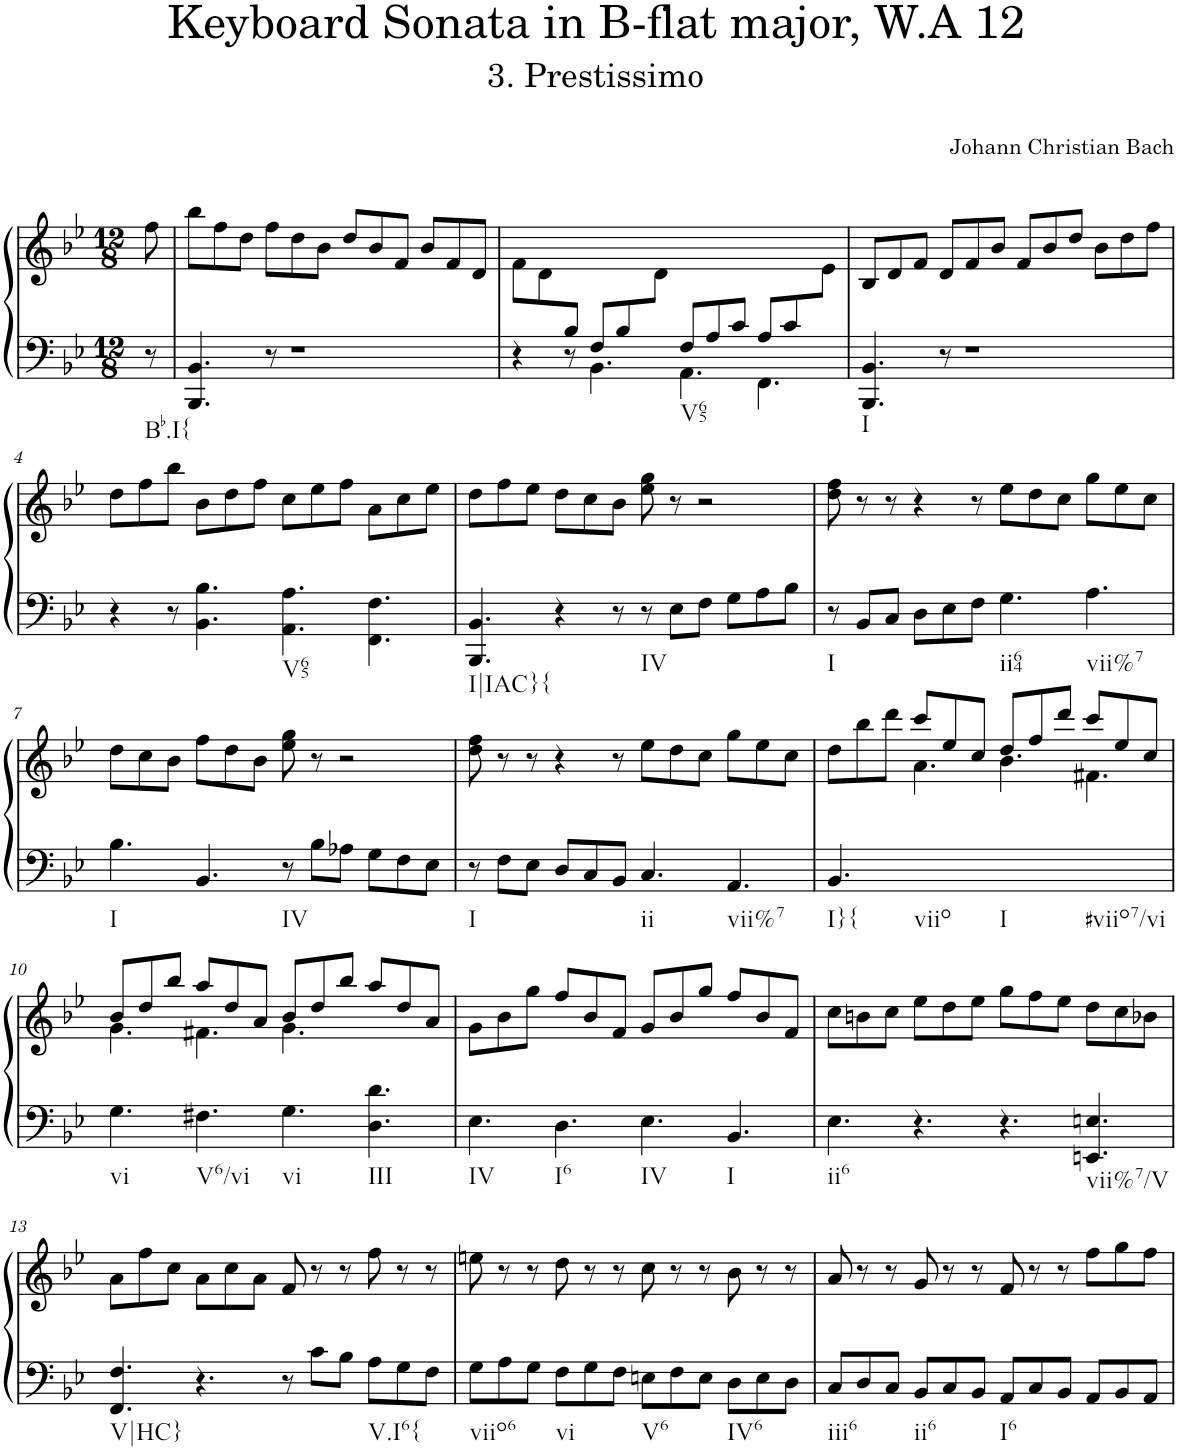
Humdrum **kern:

**kern	**kern
*part1	*part1
*staff2	*staff1
*I"Piano	*
*I'Pno.	*
*clefF4	*clefG2
*k[b-e-]	*k[b-e-]
*M12/8	*M12/8
=	=
!LO:TX:b:t=Bb.I{	!
8r	8ff\
=1	=1
4.BBB-/ 4.BB-/	8bb-\L
.	8ff\
.	8dd\J
8r	8ff\L
1r	8dd\
.	8b-\J
.	8dd/L
.	8b-/
.	8f/J
.	8b-/L
.	8f/
.	8d/J
=2	=2
*^	*
4ryy	4r	8f\L
.	.	8d\
8B-/J	8r	4.ryy
8F/L	4.BB-\	.
8B-/	.	.
8ryy	.	8d\J
!LO:TX:b:t=V65	!	!
8F/L	4.AA\	8ryy
8A/	.	.
8c/J	.	.
8A/L	4.FF\	.
8c/	.	.
8ryy	.	8e-\J
*v	*v	*
=3	=3
!LO:TX:b:t=I	!
4.BBB-/ 4.BB-/	8B-/L
.	8d/
.	8f/J
8r	8d/L
1r	8f/
.	8b-/J
.	8f/L
.	8b-/
.	8dd/J
.	8b-\L
.	8dd\
.	8ff\J
!!LO:LB:g=z
=4	=4
4r	8dd\L
.	8ff\
8r	8bb-\J
4.BB-\ 4.B-\	8b-\L
.	8dd\
.	8ff\J
!LO:TX:b:t=V65	!
4.AA\ 4.A\	8cc\L
.	8ee-\
.	8ff\J
4.FF\ 4.F\	8a\L
.	8cc\
.	8ee-\J
=5	=5
!LO:TX:b:t=I|IAC}{	!
4.BBB-/ 4.BB-/	8dd\L
.	8ff\
.	8ee-\J
4r	8dd\L
.	8cc\
8r	8b-\J
!LO:TX:b:t=IV	!
8r	8ee-\ 8gg\
8E-\L	8r
8F\J	2r
8G\L	.
8A\	.
8B-\J	.
=6	=6
!LO:TX:b:t=I	!
8r	8dd\ 8ff\
8BB-/L	8r
8C/J	8r
8D\L	4r
8E-\	.
8F\J	8r
!LO:TX:b:t=ii64	!
4.G\	8ee-\L
.	8dd\
.	8cc\J
!LO:TX:b:t=vii%7	!
4.A\	8gg\L
.	8ee-\
.	8cc\J
!!LO:LB:g=z
=7	=7
!LO:TX:b:t=I	!
4.B-\	8dd\L
.	8cc\
.	8b-\J
4.BB-/	8ff\L
.	8dd\
.	8b-\J
!LO:TX:b:t=IV	!
8r	8ee-\ 8gg\
8B-\L	8r
8A-X\J	2r
8G\L	.
8F\	.
8E-\J	.
=8	=8
!LO:TX:b:t=I	!
8r	8dd\ 8ff\
8F\L	8r
8E-\J	8r
8D/L	4r
8C/	.
8BB-/J	8r
!LO:TX:b:t=ii	!
4.C/	8ee-\L
.	8dd\
.	8cc\J
!LO:TX:b:t=vii%7	!
4.AA/	8gg\L
.	8ee-\
.	8cc\J
=9	=9
*	*^
!LO:TX:b:t=I}{	!	!
4.BB-/	8dd\L	4.ryy
.	8bb-\	.
.	8ddd\J	.
!LO:TX:b:t=viio	!	!
4.ryy	8ccc/L	4.a\
.	8ee-/	.
.	8cc/J	.
!LO:TX:b:t=I	!	!
4.ryy	8dd/L	4.b-\
.	8ff/	.
.	8ddd/J	.
!LO:TX:b:t=#viio7/vi	!	!
4.ryy	8ccc/L	4.f#X\
.	8ee-/	.
.	8cc/J	.
!!LO:LB:g=z	!!
=10	=10	=10
*^	*	*
!LO:TX:b:t=vi	!	!	!
8ryy	4.G\	8b-/L	4.g\
.	.	8dd/	.
.	.	8bb-/J	.
!	!LO:TX:b:t=V6/vi	!	!
.	4.F#X\	8aa/L	4.f#X\
.	.	8dd/	.
.	.	8a/J	.
!	!LO:TX:b:t=vi	!	!
.	4.G\	8b-/L	4.g\
.	.	8dd/	.
.	.	8bb-/J	.
!LO:TX:b:t=III	!	!	!
4.d\	4.D\	8aa/L	4.ryy
.	.	8dd/	.
.	.	8a/J	.
*v	*v	*	*
*	*v	*v
=11	=11
!LO:TX:b:t=IV	!
4.E-\	8g\L
.	8b-\
.	8gg\J
!LO:TX:b:t=I6	!
4.D\	8ff/L
.	8b-/
.	8f/J
!LO:TX:b:t=IV	!
4.E-\	8g/L
.	8b-/
.	8gg/J
!LO:TX:b:t=I	!
4.BB-/	8ff/L
.	8b-/
.	8f/J
=12	=12
!LO:TX:b:t=ii6	!
4.E-\	8cc\L
.	8bn\
.	8cc\J
4.r	8ee-\L
.	8dd\
.	8ee-\J
4.r	8gg\L
.	8ff\
.	8ee-\J
!LO:TX:b:t=vii%7/V	!
4.EEn/ 4.En/	8dd\L
.	8cc\
.	8b-X\J
!!LO:LB:g=z
=13	=13
!LO:TX:b:t=V|HC}	!
4.FF/ 4.F/	8a\L
.	8ff\
.	8cc\J
4.r	8a\L
.	8cc\
.	8a\J
8r	8f/
8c\L	8r
8B-\J	8r
!LO:TX:b:t=V.I6{	!
8A\L	8ff\
8G\	8r
8F\J	8r
=14	=14
!LO:TX:b:t=viio6	!
8G\L	8een\
8A\	8r
8G\J	8r
!LO:TX:b:t=vi	!
8F\L	8dd\
8G\	8r
8F\J	8r
!LO:TX:b:t=V6	!
8En\L	8cc\
8F\	8r
8E\J	8r
!LO:TX:b:t=IV6	!
8D\L	8b-\
8E\	8r
8D\J	8r
=15	=15
!LO:TX:b:t=iii6	!
8C/L	8a/
8D/	8r
8C/J	8r
!LO:TX:b:t=ii6	!
8BB-/L	8g/
8C/	8r
8BB-/J	8r
!LO:TX:b:t=I6	!
8AA/L	8f/
8C/	8r
8BB-/J	8r
8AA/L	8ff\L
8BB-/	8gg\
8AA/J	8ff\J
=	=
*-	*-
